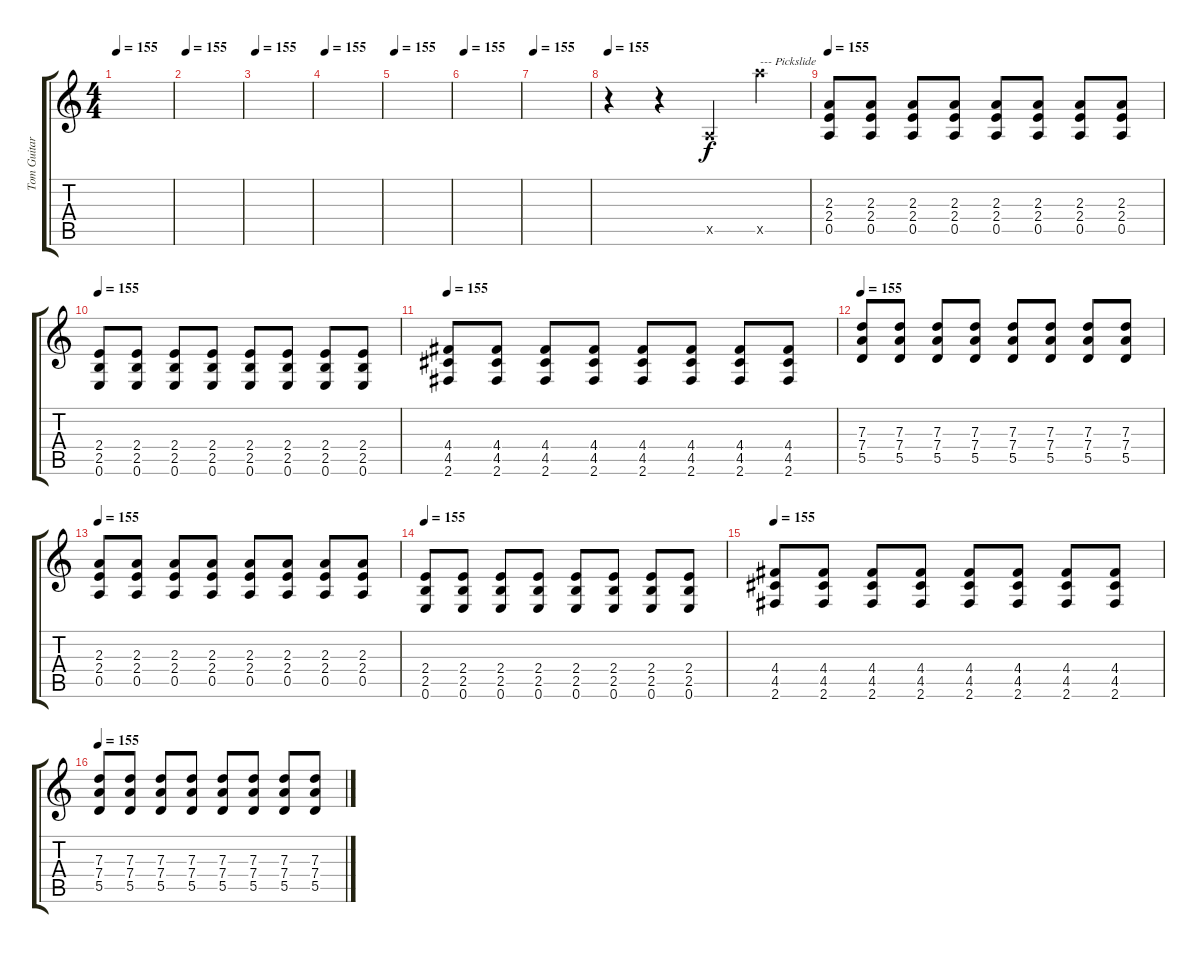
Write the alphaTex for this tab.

\track ("Tom Guitar 1" "Tom Guitar") {instrument distortionguitar}
\staff {score tabs}
\tuning (E4 B3 G3 D3 A2 E2) {hide}
\ts (4 4)
\tempo 155
\clef g2
\ks c
|
\tempo 155
|
\tempo 155
|
\tempo 155
|
\tempo 155
|
\tempo 155
|
\tempo 155
|
\tempo 155
r.4 r.4 0.5{x}.4 24.5{x}.4{txt "--- Pickslide"} |
\tempo 155
(2.3 2.4 0.5).8 (2.3 2.4 0.5).8 (2.3 2.4 0.5).8 (2.3 2.4 0.5).8 (2.3 2.4 0.5).8 (2.3 2.4 0.5).8 (2.3 2.4 0.5).8 (2.3 2.4 0.5).8 |
\tempo 155
(2.4 2.5 0.6).8 (2.4 2.5 0.6).8 (2.4 2.5 0.6).8 (2.4 2.5 0.6).8 (2.4 2.5 0.6).8 (2.4 2.5 0.6).8 (2.4 2.5 0.6).8 (2.4 2.5 0.6).8 |
\tempo 155
(4.4 4.5 2.6).8 (4.4 4.5 2.6).8 (4.4 4.5 2.6).8 (4.4 4.5 2.6).8 (4.4 4.5 2.6).8 (4.4 4.5 2.6).8 (4.4 4.5 2.6).8 (4.4 4.5 2.6).8 |
\tempo 155
(7.3 7.4 5.5).8 (7.3 7.4 5.5).8 (7.3 7.4 5.5).8 (7.3 7.4 5.5).8 (7.3 7.4 5.5).8 (7.3 7.4 5.5).8 (7.3 7.4 5.5).8 (7.3 7.4 5.5).8 |
\tempo 155
(2.3 2.4 0.5).8 (2.3 2.4 0.5).8 (2.3 2.4 0.5).8 (2.3 2.4 0.5).8 (2.3 2.4 0.5).8 (2.3 2.4 0.5).8 (2.3 2.4 0.5).8 (2.3 2.4 0.5).8 |
\tempo 155
(2.4 2.5 0.6).8 (2.4 2.5 0.6).8 (2.4 2.5 0.6).8 (2.4 2.5 0.6).8 (2.4 2.5 0.6).8 (2.4 2.5 0.6).8 (2.4 2.5 0.6).8 (2.4 2.5 0.6).8 |
\tempo 155
(4.4 4.5 2.6).8 (4.4 4.5 2.6).8 (4.4 4.5 2.6).8 (4.4 4.5 2.6).8 (4.4 4.5 2.6).8 (4.4 4.5 2.6).8 (4.4 4.5 2.6).8 (4.4 4.5 2.6).8 |
\tempo 155
(7.3 7.4 5.5).8 (7.3 7.4 5.5).8 (7.3 7.4 5.5).8 (7.3 7.4 5.5).8 (7.3 7.4 5.5).8 (7.3 7.4 5.5).8 (7.3 7.4 5.5).8 (7.3 7.4 5.5).8
